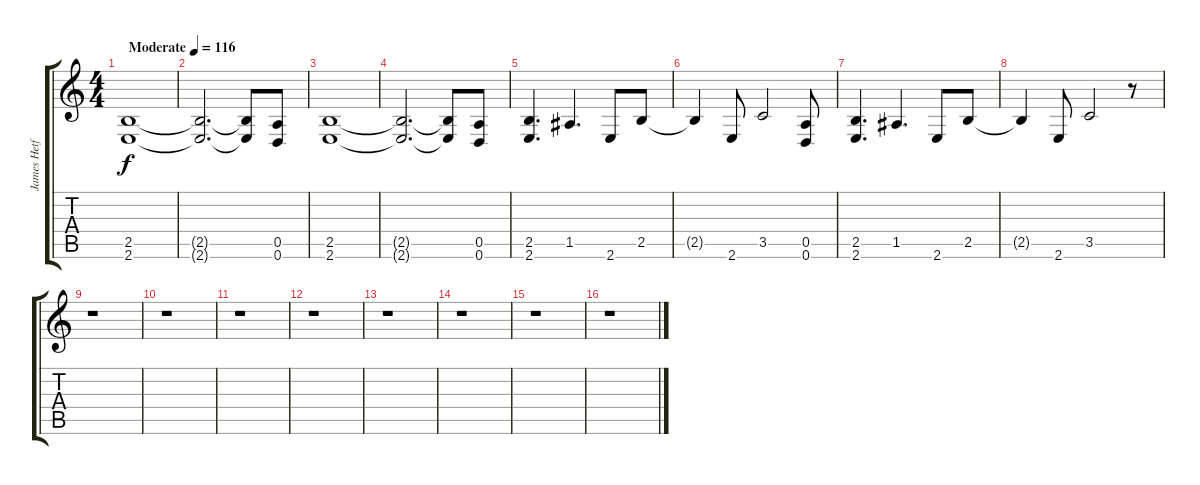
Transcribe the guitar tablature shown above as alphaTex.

\track ("James Hetfield (Acoustic)" "James Hetf") {instrument electricguitarclean}
\staff {score tabs}
\tuning (E4 B3 G3 D3 A2 D2) {hide}
\ts (4 4)
\tempo (116 "Moderate")
\clef g2
\ks c
(2.5 2.6).1{dy f instrument electricguitarclean} |
(2.5{t} 2.6{t}).2{d} (2.5{t} 2.6{t}).8 (0.5 0.6).8 |
(2.5 2.6).1 |
(2.5{t} 2.6{t}).2{d} (2.5{t} 2.6{t}).8 (0.5 0.6).8 |
(2.5 2.6).4{d} 1.5.4{d} 2.6.8 2.5.8 |
2.5{t}.4 2.6.8 3.5.2 (0.5 0.6).8 |
(2.5 2.6).4{d} 1.5.4{d} 2.6.8 2.5.8 |
2.5{t}.4 2.6.8 3.5.2 r.8 |
r.1 |
r.1 |
r.1 |
r.1 |
r.1 |
r.1 |
r.1 |
r.1
